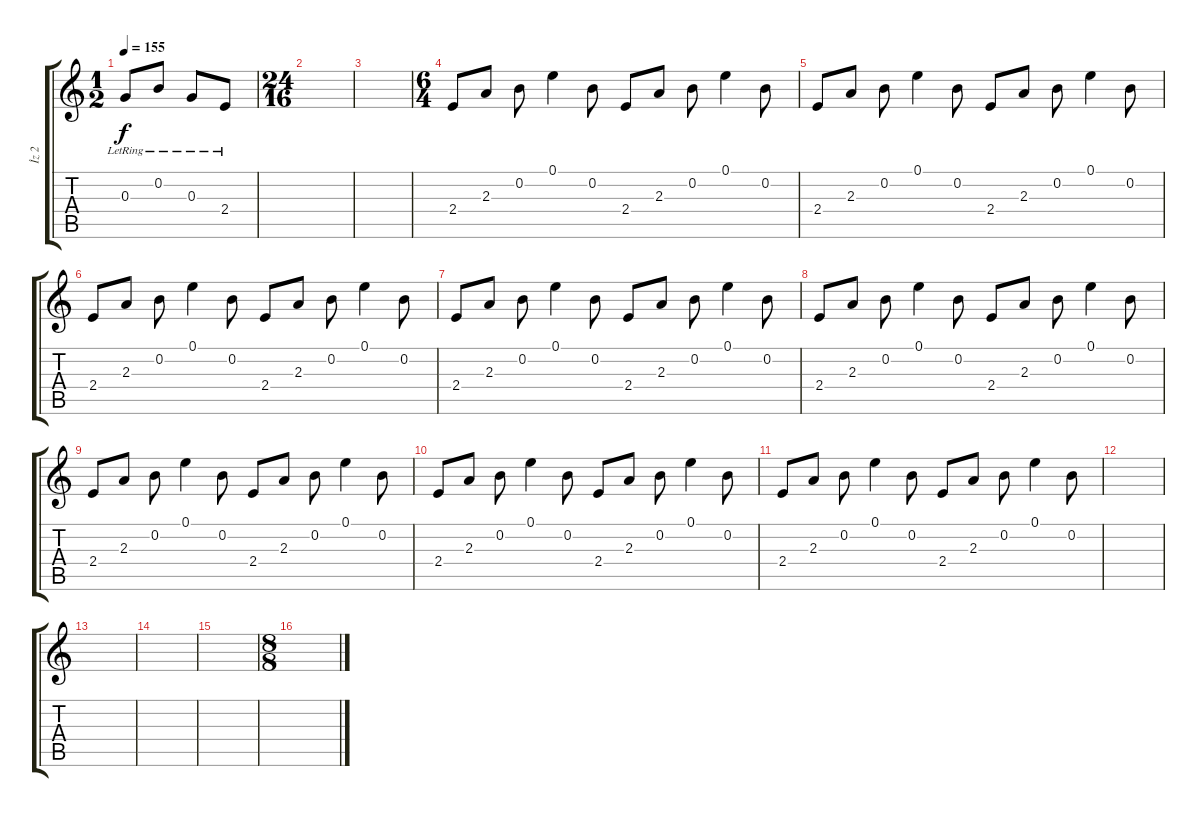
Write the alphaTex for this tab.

\track ("İz 2" "İz 2") {instrument electricguitarclean}
\staff {score tabs}
\tuning (E4 B3 G3 D3 A2 E2) {hide}
\ts (1 2)
\tempo 155
\clef g2
\ks c
0.3{lr}.8{dy f} 0.2{lr}.8 0.3{lr}.8 2.4{lr}.8 |
\ts (24 16)
|
|
\ts (6 4)
2.4.8 2.3.8 0.2.8 0.1.4 0.2.8 2.4.8 2.3.8 0.2.8 0.1.4 0.2.8 |
2.4.8 2.3.8 0.2.8 0.1.4 0.2.8 2.4.8 2.3.8 0.2.8 0.1.4 0.2.8 |
2.4.8 2.3.8 0.2.8 0.1.4 0.2.8 2.4.8 2.3.8 0.2.8 0.1.4 0.2.8 |
2.4.8 2.3.8 0.2.8 0.1.4 0.2.8 2.4.8 2.3.8 0.2.8 0.1.4 0.2.8 |
2.4.8 2.3.8 0.2.8 0.1.4 0.2.8 2.4.8 2.3.8 0.2.8 0.1.4 0.2.8 |
2.4.8 2.3.8 0.2.8 0.1.4 0.2.8 2.4.8 2.3.8 0.2.8 0.1.4 0.2.8 |
2.4.8 2.3.8 0.2.8 0.1.4 0.2.8 2.4.8 2.3.8 0.2.8 0.1.4 0.2.8 |
2.4.8 2.3.8 0.2.8 0.1.4 0.2.8 2.4.8 2.3.8 0.2.8 0.1.4 0.2.8 |
|
|
|
|
\ts (8 8)
